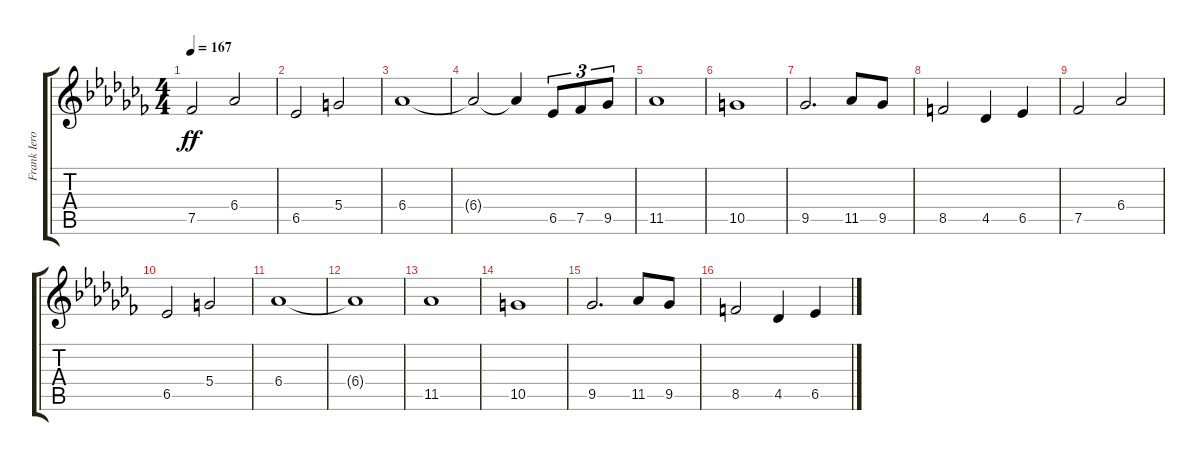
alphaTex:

\track ("Frank Iero" "Frank Iero") {instrument distortionguitar}
\staff {score tabs}
\tuning (E4 B3 G3 D3 A2 E2) {hide}
\ts (4 4)
\tempo 167
\clef g2
\ks abminor
7.5.2{dy ff} 6.4.2 |
6.5.2 5.4.2 |
6.4.1 |
6.4{t}.2 6.4{t}.4 6.5.8{tu (3 2)} 7.5.8{tu (3 2)} 9.5.8{tu (3 2)} |
11.5.1 |
10.5.1 |
9.5.2{d} 11.5.8 9.5.8 |
8.5.2 4.5.4 6.5.4 |
7.5.2 6.4.2 |
6.5.2 5.4.2 |
6.4.1 |
6.4{t}.1 |
11.5.1{balance 2} |
10.5.1 |
9.5.2{d} 11.5.8 9.5.8 |
8.5.2 4.5.4 6.5.4
